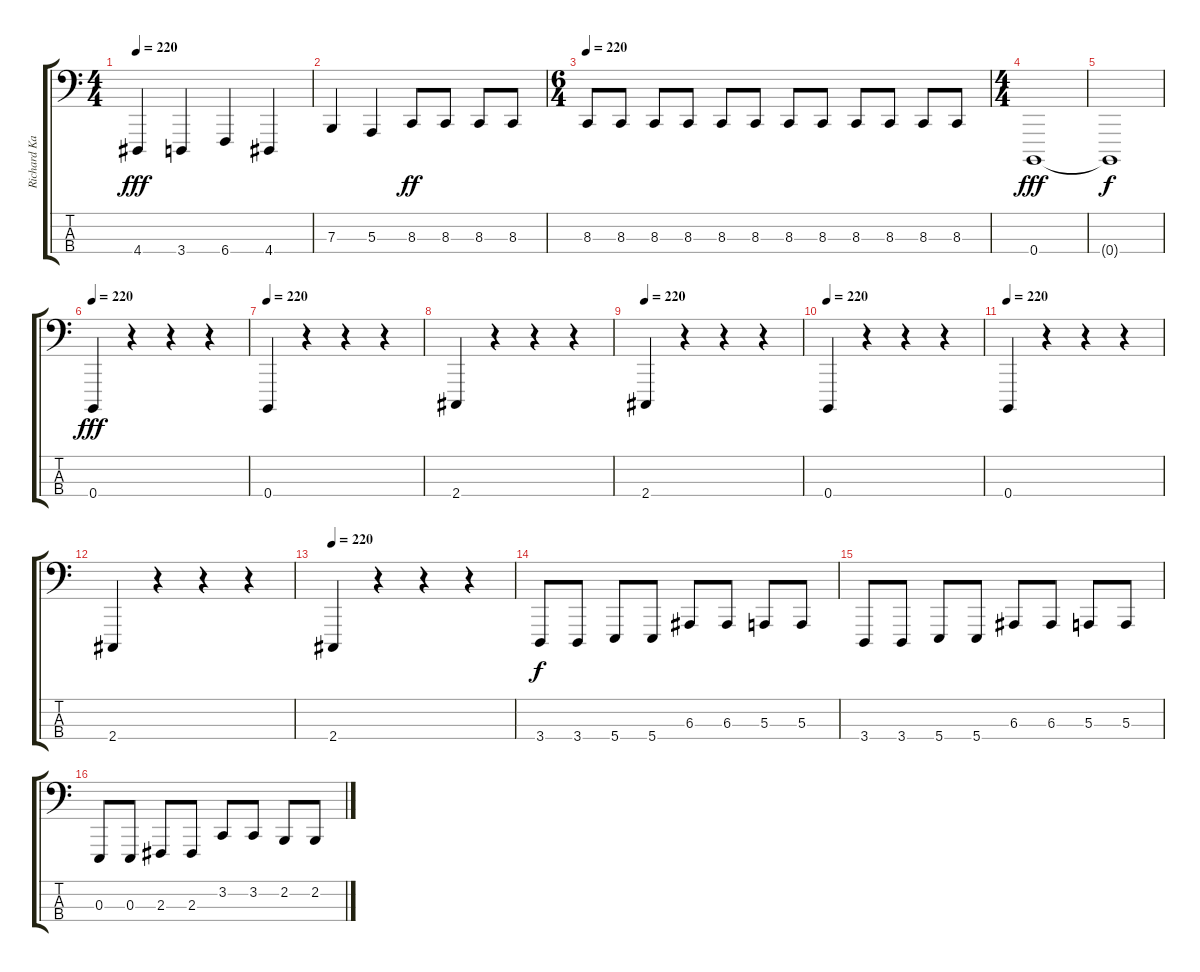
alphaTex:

\track ("Richard Kalm" "Richard Ka") {instrument synthbrass1}
\staff {score tabs}
\tuning (D2 A1 E1 B0) {hide}
\ts (4 4)
\tempo 220
\clef f4
\ks c
4.4.4{dy fff} 3.4.4 6.4.4 4.4.4 |
7.3.4 5.3.4 8.3.8{dy ff} 8.3.8 8.3.8 8.3.8 |
\ts (6 4)
\tempo 220
8.3.8 8.3.8 8.3.8 8.3.8 8.3.8 8.3.8 8.3.8 8.3.8 8.3.8 8.3.8 8.3.8 8.3.8 |
\ts (4 4)
0.4.1{dy fff} |
0.4{t}.1{dy f} |
\tempo 220
0.4.4{dy fff} r.4 r.4 r.4 |
\tempo 220
0.4.4 r.4 r.4 r.4 |
2.4.4 r.4 r.4 r.4 |
\tempo 220
2.4.4 r.4 r.4 r.4 |
\tempo 220
0.4.4 r.4 r.4 r.4 |
\tempo 220
0.4.4 r.4 r.4 r.4 |
2.4.4 r.4 r.4 r.4 |
\tempo 220
2.4.4 r.4 r.4 r.4 |
3.4.8{dy f} 3.4.8 5.4.8 5.4.8 6.3.8 6.3.8 5.3.8 5.3.8 |
3.4.8 3.4.8 5.4.8 5.4.8 6.3.8 6.3.8 5.3.8 5.3.8 |
0.3.8 0.3.8 2.3.8 2.3.8 3.2.8 3.2.8 2.2.8 2.2.8
